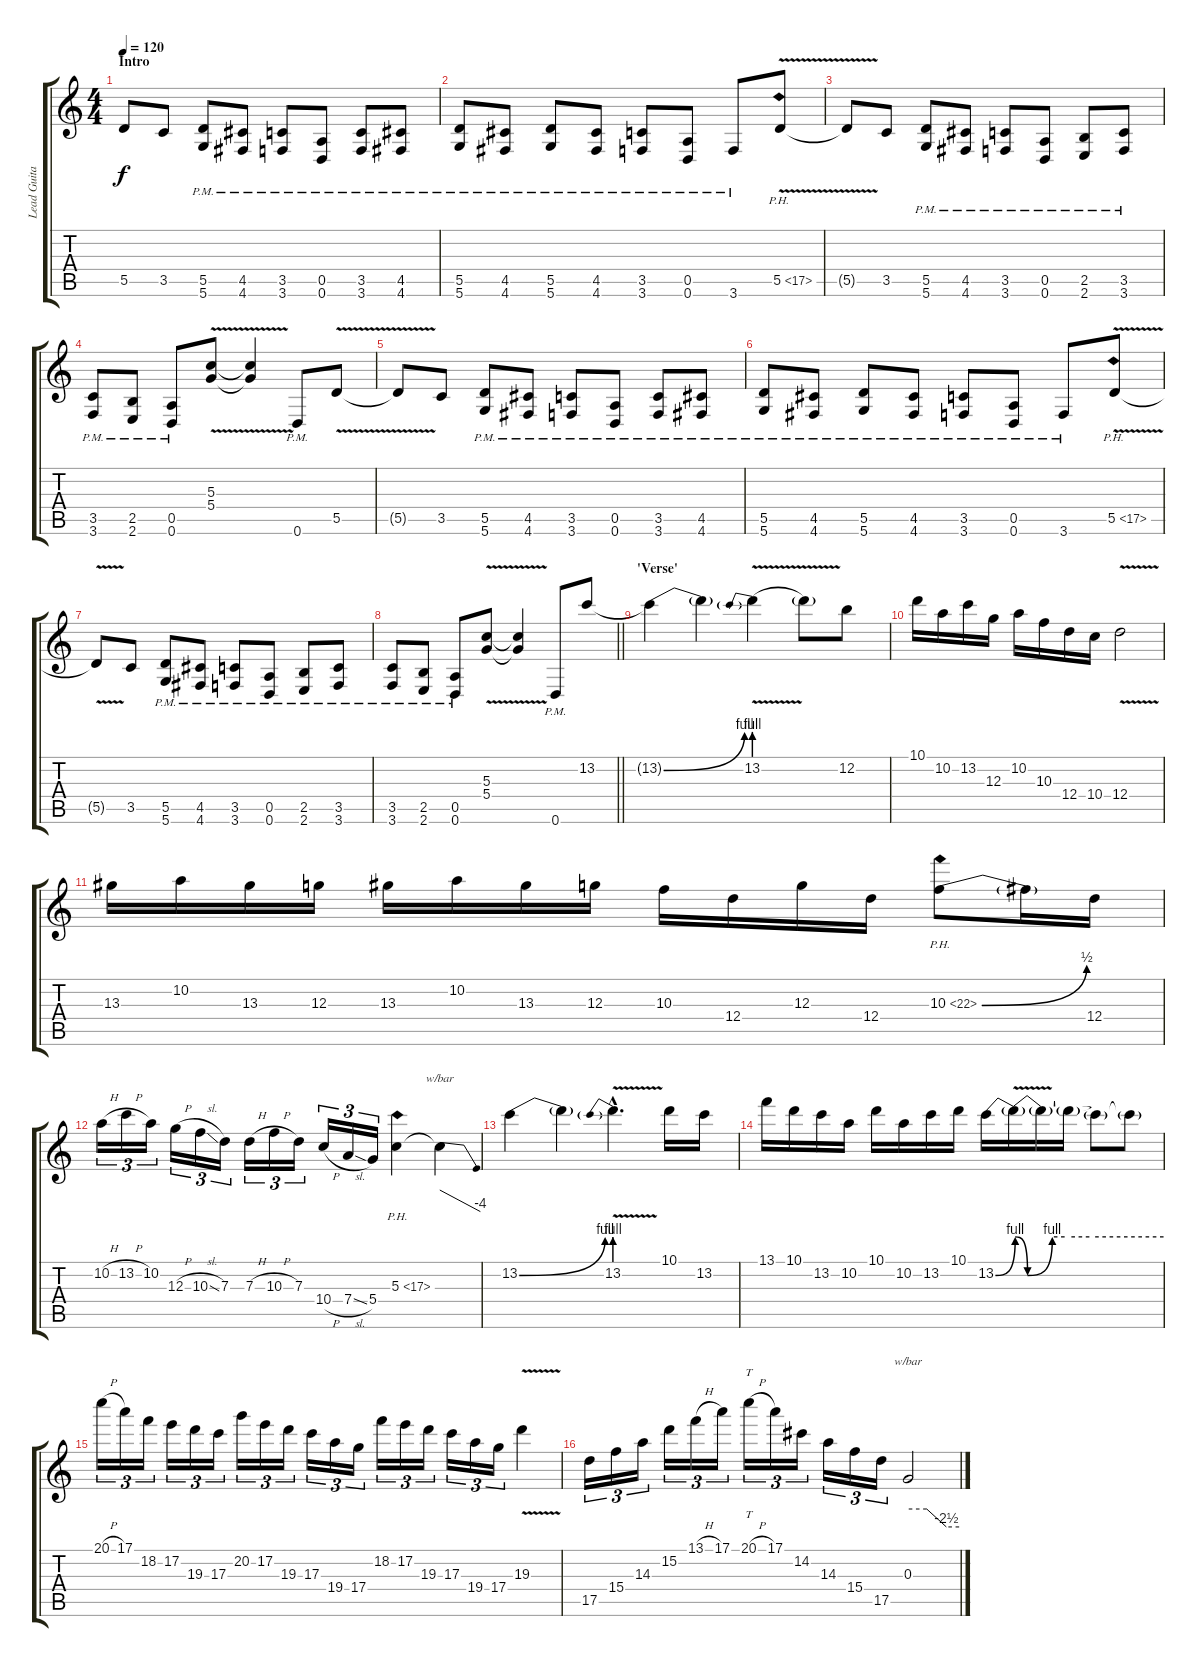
\track ("Lead Guitar" "Lead Guita") {instrument distortionguitar}
\staff {score tabs}
\tuning (E4 B3 G3 D3 A2 D2) {hide}
\ts (4 4)
\section ("" "Intro")
\tempo 120
\clef g2
\ks c
5.5.8{dy f instrument distortionguitar} 3.5.8 (5.5{pm} 5.6{pm}).8 (4.5{pm} 4.6{pm}).8 (3.5{pm} 3.6{pm}).8 (0.5{pm} 0.6{pm}).8 (3.5{pm} 3.6{pm}).8 (4.5{pm} 4.6{pm}).8 |
(5.5{pm} 5.6{pm}).8 (4.5{pm} 4.6{pm}).8 (5.5{pm} 5.6{pm}).8 (4.5{pm} 4.6{pm}).8 (3.5{pm} 3.6{pm}).8 (0.5{pm} 0.6{pm}).8 3.6{pm}.8 5.5{ph 12 v}.8 |
5.5{t}.8 3.5.8 (5.5{pm} 5.6{pm}).8 (4.5{pm} 4.6{pm}).8 (3.5{pm} 3.6{pm}).8 (0.5{pm} 0.6{pm}).8 (2.5{pm} 2.6{pm}).8 (3.5{pm} 3.6{pm}).8 |
(3.5{pm} 3.6{pm}).8 (2.5{pm} 2.6{pm}).8 (0.5{pm} 0.6{pm}).8 (5.3{v} 5.4{v}).8 (5.3{t} 5.4{t}).4 0.6{pm}.8 5.5{v}.8 |
5.5{t}.8 3.5.8 (5.5{pm} 5.6{pm}).8 (4.5{pm} 4.6{pm}).8 (3.5{pm} 3.6{pm}).8 (0.5{pm} 0.6{pm}).8 (3.5{pm} 3.6{pm}).8 (4.5{pm} 4.6{pm}).8 |
(5.5{pm} 5.6{pm}).8 (4.5{pm} 4.6{pm}).8 (5.5{pm} 5.6{pm}).8 (4.5{pm} 4.6{pm}).8 (3.5{pm} 3.6{pm}).8 (0.5{pm} 0.6{pm}).8 3.6{pm}.8 5.5{ph 12 v}.8 |
5.5{t}.8 3.5.8 (5.5{pm} 5.6{pm}).8 (4.5{pm} 4.6{pm}).8 (3.5{pm} 3.6{pm}).8 (0.5{pm} 0.6{pm}).8 (2.5{pm} 2.6{pm}).8 (3.5{pm} 3.6{pm}).8 |
\barLineRight lightlight
(3.5{pm} 3.6{pm}).8 (2.5{pm} 2.6{pm}).8 (0.5{pm} 0.6{pm}).8 (5.3{v} 5.4{v}).8 (5.3{t} 5.4{t}).4 0.6{pm}.8 13.2.8 |
\section ("" "'Verse'")
13.2{be (bend 0 0 60 4) t}.4 13.2{t}.4 13.2{be (prebend 0 4 60 4) v}.4 13.2{t}.8 12.2.8 |
10.1.16 10.2.16 13.2.16 12.3.16 10.2.16 10.3.16 12.4.16 10.4.16 12.4{v}.2 |
13.3.16 10.2.16 13.3.16 12.3.16 13.3.16 10.2.16 13.3.16 12.3.16 10.3.16 12.4.16 12.3.16 12.4.16 10.3{be (bend 0 0 60 2) ph 12}.8 10.3{t}.16 12.4.16 |
10.2{h}.16{tu (3 2)} 13.2{h}.16{tu (3 2)} 10.2.16{tu (3 2)} 12.3{h}.16{tu (3 2)} 10.3{sl}.16{tu (3 2)} 7.3.16{tu (3 2)} 7.3{h}.16{tu (3 2)} 10.3{h}.16{tu (3 2)} 7.3.16{tu (3 2)} 10.4{h}.16{tu (3 2)} 7.4{sl}.16{tu (3 2)} 5.4.16{tu (3 2)} 5.3{ph 12}.4 5.3{t}.4{tbe (dive default 0 0 60 -16)} |
13.2{be (bend 0 0 60 4)}.4 13.2{t}.4 13.2{be (prebend 0 4 60 4) v hac}.4{d} 10.1.16 13.2.16 |
13.1.16 10.1.16 13.2.16 10.2.16 10.1.16 10.2.16 13.2.16 10.1.16 13.2{be (bend 0 0 60 4)}.16 13.2{be (custom 0 4 5 0 15 4 20 4 30 4 60 4) v t}.16 13.2{t}.16 13.2{t}.16 13.2{t}.8 13.2{t}.8 |
20.1{h}.16{tu (3 2)} 17.1.16{tu (3 2)} 18.2.16{tu (3 2)} 17.2.16{tu (3 2)} 19.3.16{tu (3 2)} 17.3.16{tu (3 2)} 20.2.16{tu (3 2)} 17.2.16{tu (3 2)} 19.3.16{tu (3 2)} 17.3.16{tu (3 2)} 19.4.16{tu (3 2)} 17.4.16{tu (3 2)} 18.2.16{tu (3 2)} 17.2.16{tu (3 2)} 19.3.16{tu (3 2)} 17.3.16{tu (3 2)} 19.4.16{tu (3 2)} 17.4.16{tu (3 2)} 19.3{v}.4 |
17.5.16{tu (3 2)} 15.4.16{tu (3 2)} 14.3.16{tu (3 2)} 15.2.16{tu (3 2)} 13.1{h}.16{tu (3 2)} 17.1.16{tu (3 2)} 20.1{h}.16{tt tu (3 2)} 17.1.16{tu (3 2)} 14.2.16{tu (3 2)} 14.3.16{tu (3 2)} 15.4.16{tu (3 2)} 17.5.16{tu (3 2)} 0.3.2{tbe (custom default 0 0 22 0 45 -10 60 -10)}
